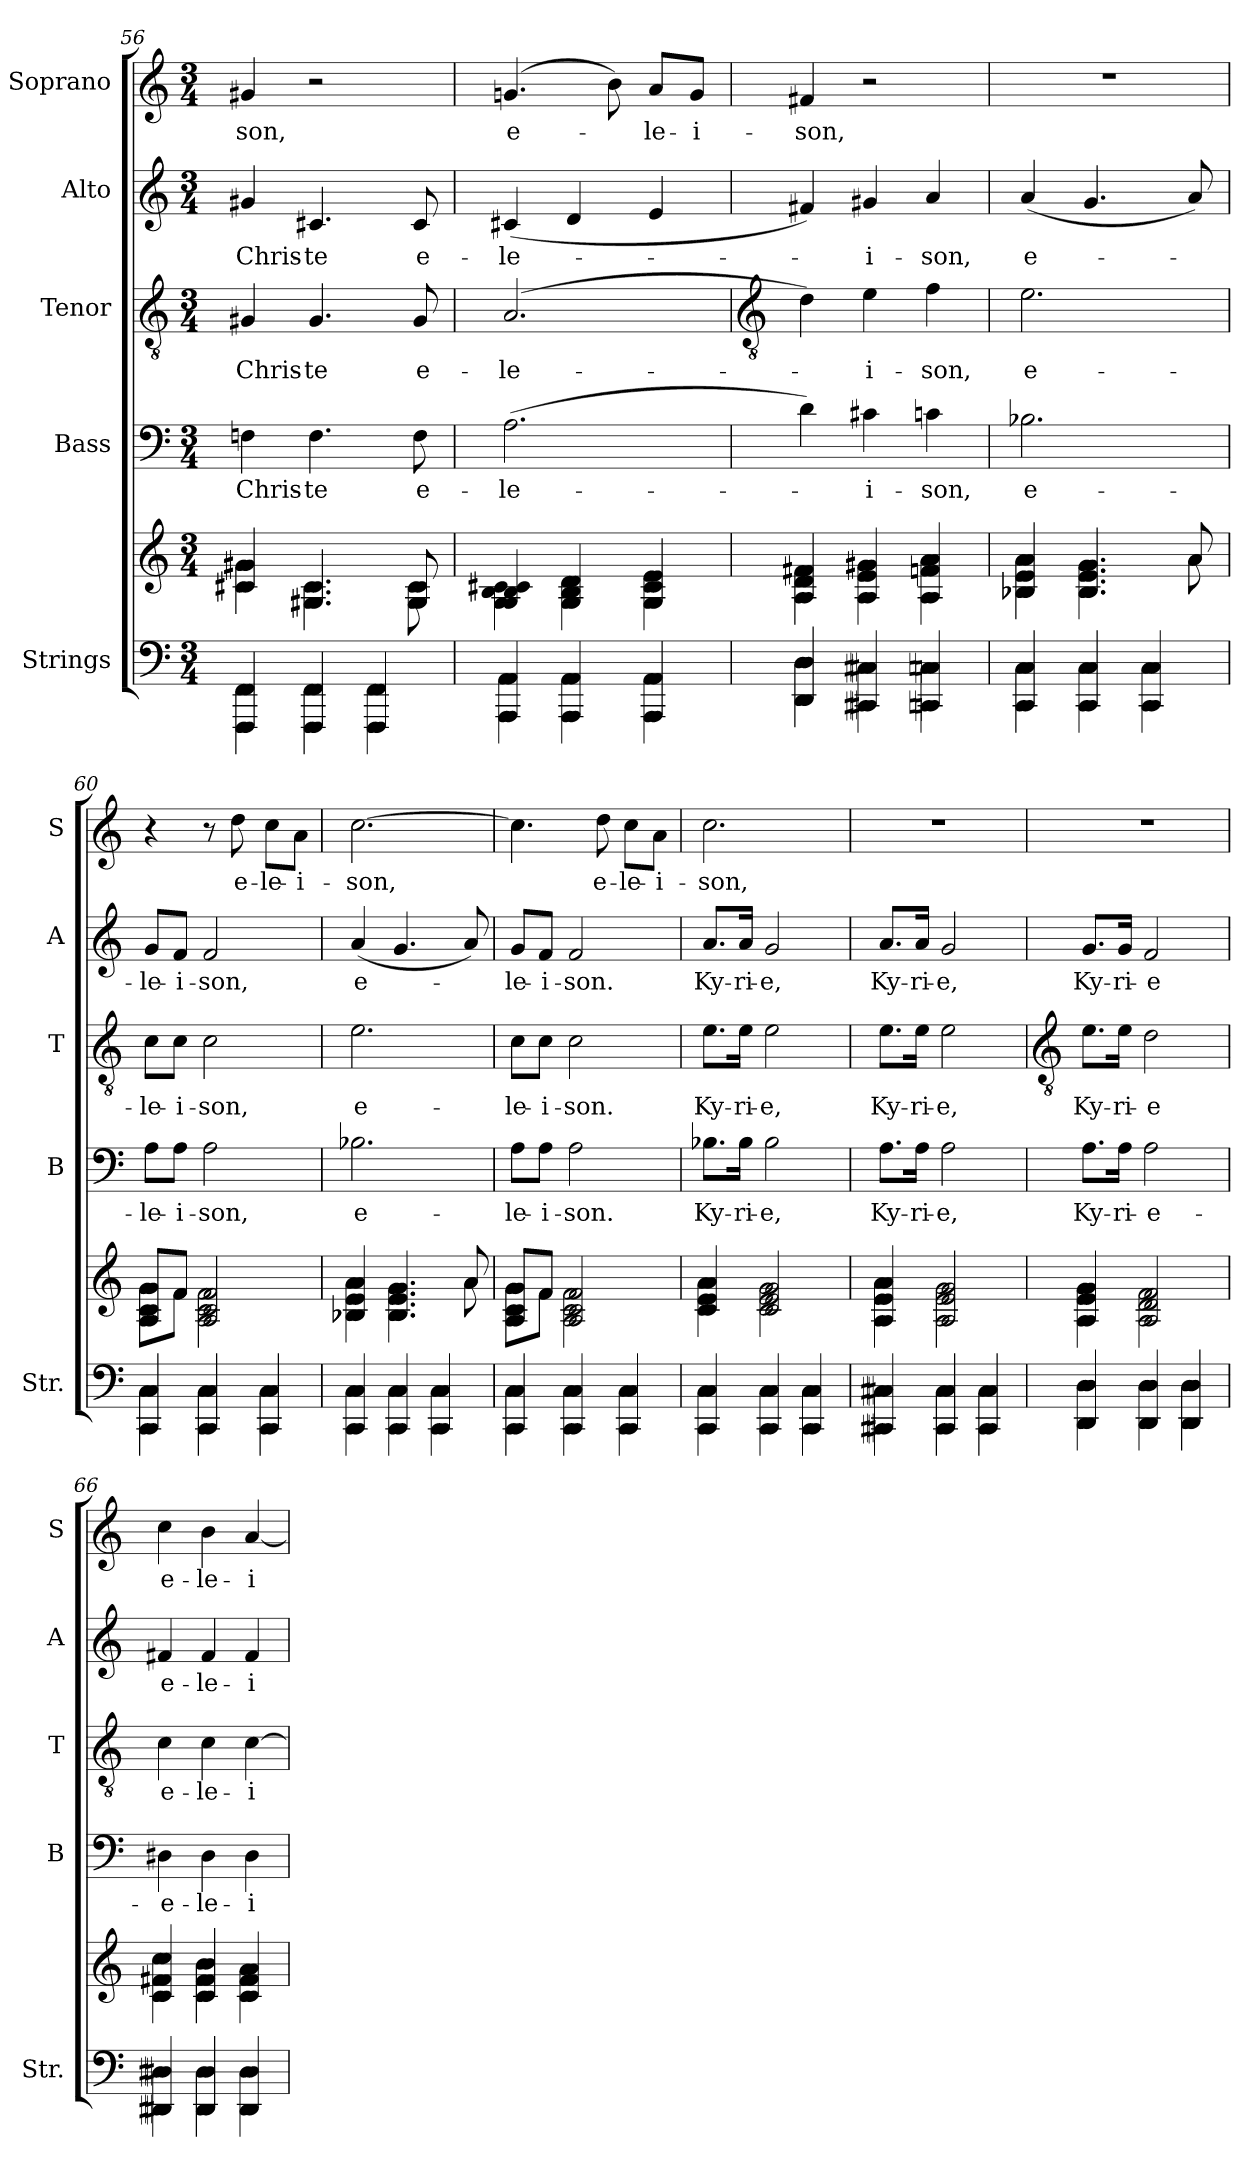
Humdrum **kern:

**kern	**kern	**kern	**text	**kern	**text	**kern	**text	**kern	**text
*part5	*part5	*part4	*part4	*part3	*part3	*part2	*part2	*part1	*part1
*staff6	*staff5	*staff4	*staff4	*staff3	*staff3	*staff2	*staff2	*staff1	*staff1
*I"Strings	*	*I"Bass	*	*I"Tenor	*	*I"Alto	*	*I"Soprano	*
*I'Str.	*	*I'B	*	*I'T	*	*I'A	*	*I'S	*
*clefF4	*clefG2	*clefF4	*	*clefGv2	*	*clefG2	*	*clefG2	*
*k[]	*k[]	*k[]	*	*k[]	*	*k[]	*	*k[]	*
*C:	*C:	*C:	*	*C:	*	*C:	*	*C:	*
*M3/4	*M3/4	*M3/4	*	*M3/4	*	*M3/4	*	*M3/4	*
=56	=56	=56	=56	=56	=56	=56	=56	=56	=56
*^	*^	*	*	*	*	*	*	*	*
!	!	!	!	!	!LO:LY:b	!	!LO:LY:b	!	!LO:LY:b	!	!LO:LY:b
4FFF/ 4FF/	4FFF\ 4FF\	4c#X/ 4g#X/	4c#X\ 4g#X\	4Fn	Chris-	4G#X	Chris-	4g#X	Chris-	4g#X	-son,
!	!	!	!	!	!LO:LY:b	!	!LO:LY:b	!	!LO:LY:b	!	!
4FFF/ 4FF/	4FFF\ 4FF\	4.G#X/ 4.c#/	4.G#X\ 4.c#\	4.F	-te	4.G#	-te	4.c#X	-te	2r	.
4FFF/ 4FF/	4FFF\ 4FF\	.	.	.	.	.	.	.	.	.	.
!	!	!	!	!	!LO:LY:b	!	!LO:LY:b	!	!LO:LY:b	!	!
.	.	8G#/ 8c#/	8G#\ 8c#\	8F	e-	8G#	e-	8c#	e-	.	.
=57	=57	=57	=57	=57	=57	=57	=57	=57	=57	=57	=57
!	!	!	!	!	!LO:LY:b	!	!LO:LY:b	!	!LO:LY:b	!	!LO:LY:b
4AAA/ 4AA/	4AAA\ 4AA\	4G/ 4B/ 4c#X/	4G\ 4B\ 4c#X\	(>2.A	-le-	(<2.A	-le-	(<4c#X	-le-	(<4.gn	e-
4AAA/ 4AA/	4AAA\ 4AA\	4G/ 4B/ 4d/	4G\ 4B\ 4d\	.	.	.	.	4d	.	.	.
.	.	.	.	.	.	.	.	.	.	8b)	.
!	!	!	!	!	!	!	!	!	!	!	!LO:LY:b
4AAA/ 4AA/	4AAA\ 4AA\	4G/ 4c#/ 4e/	4G\ 4c#\ 4e\	.	.	.	.	4e	.	8aL	-le-
!	!	!	!	!	!	!	!	!	!	!	!LO:LY:b
.	.	.	.	.	.	.	.	.	.	8gJ	-i-
!!LO:LB:g=z
=58	=58	=58	=58	=58	=58	=58	=58	=58	=58	=58	=58
*	*	*	*	*	*	*clefGv2	*	*	*	*	*
!	!	!	!	!	!	!	!	!	!	!	!LO:LY:b
4DD/ 4D/	4DD\ 4D\	4A/ 4d/ 4f#X/	4A\ 4d\ 4f#X\	4d)	.	4d)	.	4f#X)	.	4f#X	-son,
!	!	!	!	!	!LO:LY:b	!	!LO:LY:b	!	!LO:LY:b	!	!
4CC#X/ 4C#X/	4CC#X\ 4C#X\	4A/ 4e/ 4g#X/	4A\ 4e\ 4g#X\	4c#X	-i-	4e	-i-	4g#X	-i-	2r	.
!	!	!	!	!	!LO:LY:b	!	!LO:LY:b	!	!LO:LY:b	!	!
4CCn/ 4Cn/	4CCn\ 4Cn\	4A/ 4fn/ 4a/	4A\ 4fn\ 4a\	4cn	-son,	4f	-son,	4a	-son,	.	.
=59	=59	=59	=59	=59	=59	=59	=59	=59	=59	=59	=59
!	!	!	!	!	!LO:LY:b	!	!LO:LY:b	!	!LO:LY:b	!LO:N:vis=1	!
4CC/ 4C/	4CC\ 4C\	4B-X/ 4e/ 4a/	4B-X\ 4e\ 4a\	2.B-X	e-	2.e	e-	(<4a	e-	2.r	.
4CC/ 4C/	4CC\ 4C\	4.B-/ 4.e/ 4.g/	4.B-\ 4.e\ 4.g\	.	.	.	.	4.g	.	.	.
4CC/ 4C/	4CC\ 4C\	.	.	.	.	.	.	.	.	.	.
.	.	8a/	8a\	.	.	.	.	8a)	.	.	.
=60	=60	=60	=60	=60	=60	=60	=60	=60	=60	=60	=60
!	!	!	!	!	!LO:LY:b	!	!LO:LY:b	!	!LO:LY:b	!	!
4CC/ 4C/	4CC\ 4C\	8A/ 8c/ 8g/L	8A\ 8c\ 8g\L	8AL	-le-	8cL	-le-	8gL	-le-	4r	.
!	!	!	!	!	!LO:LY:b	!	!LO:LY:b	!	!LO:LY:b	!	!
.	.	8f/J	8f\J	8AJ	-i-	8cJ	-i-	8fJ	-i-	.	.
!	!	!	!	!	!LO:LY:b	!	!LO:LY:b	!	!LO:LY:b	!	!
4CC/ 4C/	4CC\ 4C\	2A/ 2c/ 2f/	2A\ 2c\ 2f\	2A	-son,	2c	-son,	2f	-son,	8r	.
!	!	!	!	!	!	!	!	!	!	!	!LO:LY:b
.	.	.	.	.	.	.	.	.	.	8dd	e-
!	!	!	!	!	!	!	!	!	!	!	!LO:LY:b
4CC/ 4C/	4CC\ 4C\	.	.	.	.	.	.	.	.	8ccL	-le-
!	!	!	!	!	!	!	!	!	!	!	!LO:LY:b
.	.	.	.	.	.	.	.	.	.	8aJ	-i-
=61	=61	=61	=61	=61	=61	=61	=61	=61	=61	=61	=61
!	!	!	!	!	!LO:LY:b	!	!LO:LY:b	!	!LO:LY:b	!	!LO:LY:b
4CC/ 4C/	4CC\ 4C\	4B-X/ 4e/ 4a/	4B-X\ 4e\ 4a\	2.B-X	e-	2.e	e-	(<4a	e-	[2.cc	-son,
4CC/ 4C/	4CC\ 4C\	4.B-/ 4.e/ 4.g/	4.B-\ 4.e\ 4.g\	.	.	.	.	4.g	.	.	.
4CC/ 4C/	4CC\ 4C\	.	.	.	.	.	.	.	.	.	.
.	.	8a/	8a\	.	.	.	.	8a)	.	.	.
=62	=62	=62	=62	=62	=62	=62	=62	=62	=62	=62	=62
!	!	!	!	!	!LO:LY:b	!	!LO:LY:b	!	!LO:LY:b	!	!
4CC/ 4C/	4CC\ 4C\	8A/ 8c/ 8g/L	8A\ 8c\ 8g\L	8AL	-le-	8cL	-le-	8gL	-le-	4.cc]	.
!	!	!	!	!	!LO:LY:b	!	!LO:LY:b	!	!LO:LY:b	!	!
.	.	8f/J	8f\J	8AJ	-i-	8cJ	-i-	8fJ	-i-	.	.
!	!	!	!	!	!LO:LY:b	!	!LO:LY:b	!	!LO:LY:b	!	!
4CC/ 4C/	4CC\ 4C\	2A/ 2c/ 2f/	2A\ 2c\ 2f\	2A	-son.	2c	-son.	2f	-son.	.	.
!	!	!	!	!	!	!	!	!	!	!	!LO:LY:b
.	.	.	.	.	.	.	.	.	.	8dd	e-
!	!	!	!	!	!	!	!	!	!	!	!LO:LY:b
4CC/ 4C/	4CC\ 4C\	.	.	.	.	.	.	.	.	8ccL	-le-
!	!	!	!	!	!	!	!	!	!	!	!LO:LY:b
.	.	.	.	.	.	.	.	.	.	8aJ	-i-
=63	=63	=63	=63	=63	=63	=63	=63	=63	=63	=63	=63
!	!	!	!	!	!LO:LY:b	!	!LO:LY:b	!	!LO:LY:b	!	!LO:LY:b
4CC/ 4C/	4CC\ 4C\	4c/ 4e/ 4a/	4c\ 4e\ 4a\	8.B-XL	Ky-	8.eL	Ky-	8.aL	Ky-	2.cc	-son,
!	!	!	!	!	!LO:LY:b	!	!LO:LY:b	!	!LO:LY:b	!	!
.	.	.	.	16B-J	-ri-	16eJ	-ri-	16aJ	-ri-	.	.
!	!	!	!	!	!LO:LY:b	!	!LO:LY:b	!	!LO:LY:b	!	!
4CC/ 4C/	4CC\ 4C\	2c/ 2e/ 2g/	2c\ 2e\ 2g\	2B-	-e,	2e	-e,	2g	-e,	.	.
4CC/ 4C/	4CC\ 4C\	.	.	.	.	.	.	.	.	.	.
=64	=64	=64	=64	=64	=64	=64	=64	=64	=64	=64	=64
!	!	!	!	!	!LO:LY:b	!	!LO:LY:b	!	!LO:LY:b	!LO:N:vis=1	!
4CC#X/ 4C#X/	4CC#X\ 4C#X\	4A/ 4e/ 4a/	4A\ 4e\ 4a\	8.AL	Ky-	8.eL	Ky-	8.aL	Ky-	2.r	.
!	!	!	!	!	!LO:LY:b	!	!LO:LY:b	!	!LO:LY:b	!	!
.	.	.	.	16AJ	-ri-	16eJ	-ri-	16aJ	-ri-	.	.
!	!	!	!	!	!LO:LY:b	!	!LO:LY:b	!	!LO:LY:b	!	!
4CC#/ 4C#/	4CC#\ 4C#\	2A/ 2e/ 2g/	2A\ 2e\ 2g\	2A	-e,	2e	-e,	2g	-e,	.	.
4CC#/ 4C#/	4CC#\ 4C#\	.	.	.	.	.	.	.	.	.	.
!!LO:LB:g=z
=65	=65	=65	=65	=65	=65	=65	=65	=65	=65	=65	=65
*	*	*	*	*	*	*clefGv2	*	*	*	*	*
!	!	!	!	!	!LO:LY:b	!	!LO:LY:b	!	!LO:LY:b	!LO:N:vis=1	!
4DD/ 4D/	4DD\ 4D\	4A/ 4e/ 4g/	4A\ 4e\ 4g\	8.AL	Ky-	8.eL	Ky-	8.gL	Ky-	2.r	.
!	!	!	!	!	!LO:LY:b	!	!LO:LY:b	!	!LO:LY:b	!	!
.	.	.	.	16AJ	-ri-	16eJ	-ri-	16gJ	-ri-	.	.
!	!	!	!	!	!LO:LY:b	!	!LO:LY:b	!	!LO:LY:b	!	!
4DD/ 4D/	4DD\ 4D\	2A/ 2d/ 2f/	2A\ 2d\ 2f\	2A	-e-	2d	-e	2f	-e	.	.
4DD/ 4D/	4DD\ 4D\	.	.	.	.	.	.	.	.	.	.
=66	=66	=66	=66	=66	=66	=66	=66	=66	=66	=66	=66
!	!	!	!	!	!LO:LY:b	!	!LO:LY:b	!	!LO:LY:b	!	!LO:LY:b
4DD#X/ 4D#X/	4DD#X\ 4D#X\	4c/ 4f#X/ 4cc/	4c\ 4f#X\ 4cc\	4D#X	-e-	4c	e-	4f#X	e-	4cc	e-
!	!	!	!	!	!LO:LY:b	!	!LO:LY:b	!	!LO:LY:b	!	!LO:LY:b
4DD#/ 4D#/	4DD#\ 4D#\	4c/ 4f#/ 4b/	4c\ 4f#\ 4b\	4D#	-le -	4c	-le-	4f#	-le-	4b	-le-
!	!	!	!	!	!LO:LY:b	!	!LO:LY:b	!	!LO:LY:b	!	!LO:LY:b
4DD#/ 4D#/	4DD#\ 4D#\	4c/ 4f#/ 4a/	4c\ 4f#\ 4a\	4D#	i-	[4c	-i-	4f#	-i-	[4a	-i-
*v	*v	*	*	*	*	*	*	*	*	*	*
*	*v	*v	*	*	*	*	*	*	*	*
=	=	=	=	=	=	=	=	=	=
*-	*-	*-	*-	*-	*-	*-	*-	*-	*-
